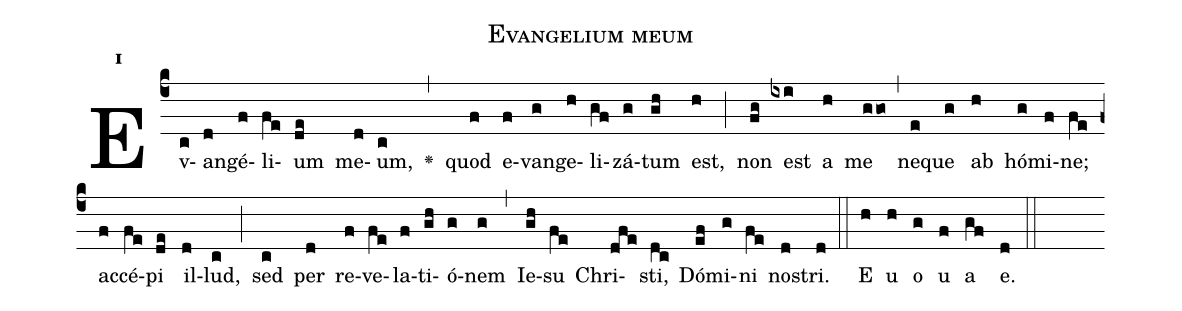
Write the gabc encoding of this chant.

name:Evangelium meum;
office-part:Antiphona;
mode:1;
%%
initial-style: 1;
name: Evangelium meum;
book: Antiphonae & Responsoria/Tomus IV, p. 5;
occasion: Dominica V per Annum;
office-part: 1V Ant M ad lib;
annotation: 1d;
centering-scheme: english;
font: OFLSortsMillGoudy;
height: 11;
width: 4.5;
%%
(c4)Ev(c)an(d)gé(f)li(fe)um(de) me(d)um,(c) <v>\greheightstar</v>(,) quod(f) e(f)van(g)ge(h)li(gf)zá(g)tum(gh) est,(h) (;) non(fg) est(ixi) a(h) me(ggo) (,) ne(e)que(g) ab(h) hó(g)mi(f)ne;(fe) ac(f)cé(fe)pi(de) il(d)lud,(c) (;) sed(c) per(d) re(f)ve(fe)la(f)ti(gh)ó(g)nem(g) (,) Ie(gh)su(fe) Chri(dfe)sti,(dc) Dó(ef)mi(g)ni(fe) no(d)stri.(d) (::) E(h) u(h) o(g) u(f) a(gf) e.(d) (::)
